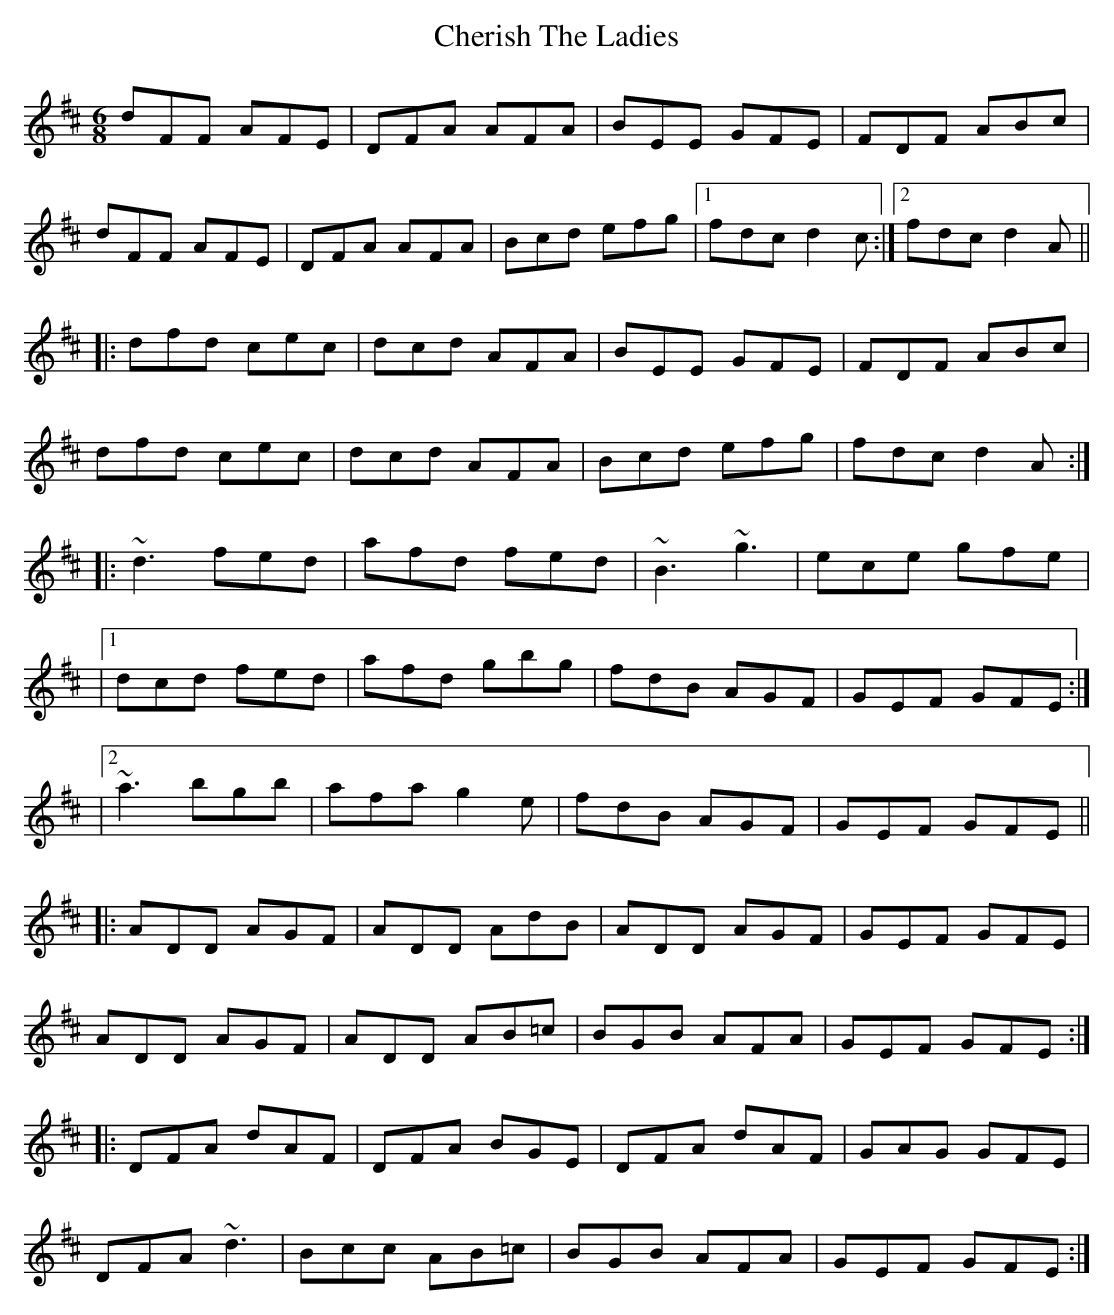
X:1
T: Cherish The Ladies
M: 6/8
L: 1/8
K: Dmaj
dFF AFE|DFA AFA|BEE GFE|FDF ABc|
dFF AFE|DFA AFA|Bcd efg|1 fdc d2c:|2 fdc d2A||
|:dfd cec|dcd AFA|BEE GFE|FDF ABc|
dfd cec|dcd AFA|Bcd efg|fdc d2A:|
|:~d3 fed|afd fed|~B3 ~g3|ece gfe|
|1 dcd fed|afd gbg|fdB AGF|GEF GFE:|
|2 ~a3 bgb|afa g2e|fdB AGF|GEF GFE||
|:ADD AGF|ADD AdB|ADD AGF|GEF GFE|
ADD AGF|ADD AB=c|BGB AFA|GEF GFE:|
|:DFA dAF|DFA BGE|DFA dAF|GAG GFE|
DFA ~d3|Bcc AB=c|BGB AFA|GEF GFE:|
